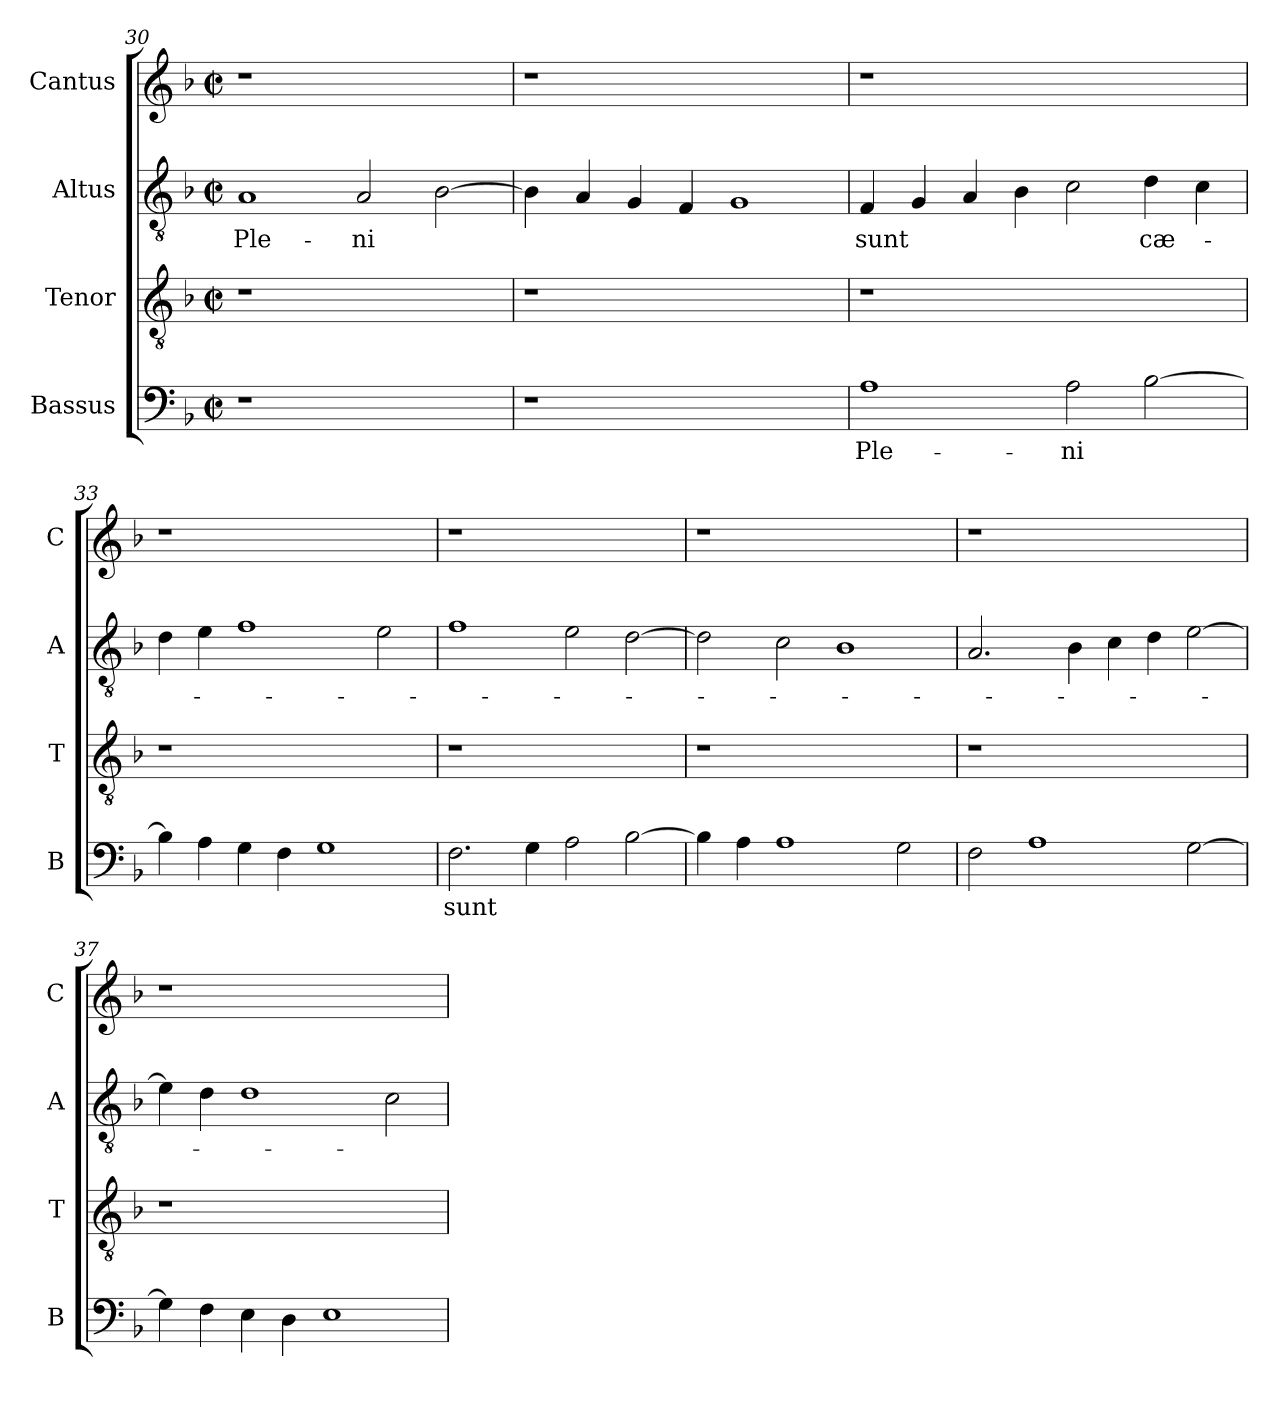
**kern	**text	**kern	**kern	**text	**kern
*part4	*part4	*part3	*part2	*part2	*part1
*staff4	*staff4	*staff3	*staff2	*staff2	*staff1
*I"Bassus	*	*I"Tenor	*I"Altus	*	*I"Cantus
*I'B	*	*I'T	*I'A	*	*I'C
!!LO:LB:g=z
*clefF4	*	*clefGv2	*clefGv2	*	*clefG2
*k[b-]	*	*k[b-]	*k[b-]	*	*k[b-]
*F:	*	*F:	*F:	*	*F:
*M2/2	*	*M2/2	*M2/2	*	*M2/2
*met(c|)	*	*met(c|)	*met(c|)	*	*met(c|)
=30	=30	=30	=30	=30	=30
!	!	!	!	!LO:LY:b	!
1r	.	1r	1A	Ple-	1r
!	!	!	!	!LO:LY:b	!
1ryy	.	1ryy	2A/	-ni	1ryy
.	.	.	[2B-\	.	.
=31	=31	=31	=31	=31	=31
1r	.	1r	4B-\]	.	1r
.	.	.	4A/	.	.
.	.	.	4G/	.	.
.	.	.	4F/	.	.
1ryy	.	1ryy	1G	.	1ryy
=32	=32	=32	=32	=32	=32
!	!LO:LY:b	!	!	!	!
!	!	!	!	!LO:LY:b	!
1A	Ple-	1r	4F/	sunt	1r
.	.	.	4G/	.	.
.	.	.	4A/	.	.
.	.	.	4B-\	.	.
!	!LO:LY:b	!	!	!	!
2A\	-ni	1ryy	2c\	.	1ryy
!	!	!	!	!LO:LY:b	!
[2B-\	.	.	4d\	cæ-	.
.	.	.	4c\	.	.
=33	=33	=33	=33	=33	=33
4B-\]	.	1r	4d\	.	1r
4A\	.	.	4e\	.	.
4G\	.	.	1f	.	.
4F\	.	.	.	.	.
1G	.	1ryy	.	.	1ryy
.	.	.	2e\	.	.
=34	=34	=34	=34	=34	=34
!	!LO:LY:b	!	!	!	!
2.F\	sunt	1r	1f	.	1r
4G\	.	.	.	.	.
2A\	.	1ryy	2e\	.	1ryy
[2B-\	.	.	[2d\	.	.
=35	=35	=35	=35	=35	=35
4B-\]	.	1r	2d\]	.	1r
4A\	.	.	.	.	.
1A	.	.	2c\	.	.
.	.	1ryy	1B-	.	1ryy
2G\	.	.	.	.	.
=36	=36	=36	=36	=36	=36
2F\	.	1r	2.A/	.	1r
1A	.	.	.	.	.
.	.	.	4B-\	.	.
.	.	1ryy	4c\	.	1ryy
.	.	.	4d\	.	.
[2G\	.	.	[2e\	.	.
!!LO:PB:g=z
=37	=37	=37	=37	=37	=37
4G\]	.	1r	4e\]	.	1r
4F\	.	.	4d\	.	.
4E\	.	.	1d	.	.
4D\	.	.	.	.	.
1E	.	1ryy	.	.	1ryy
.	.	.	2c\	.	.
=	=	=	=	=	=
*-	*-	*-	*-	*-	*-
